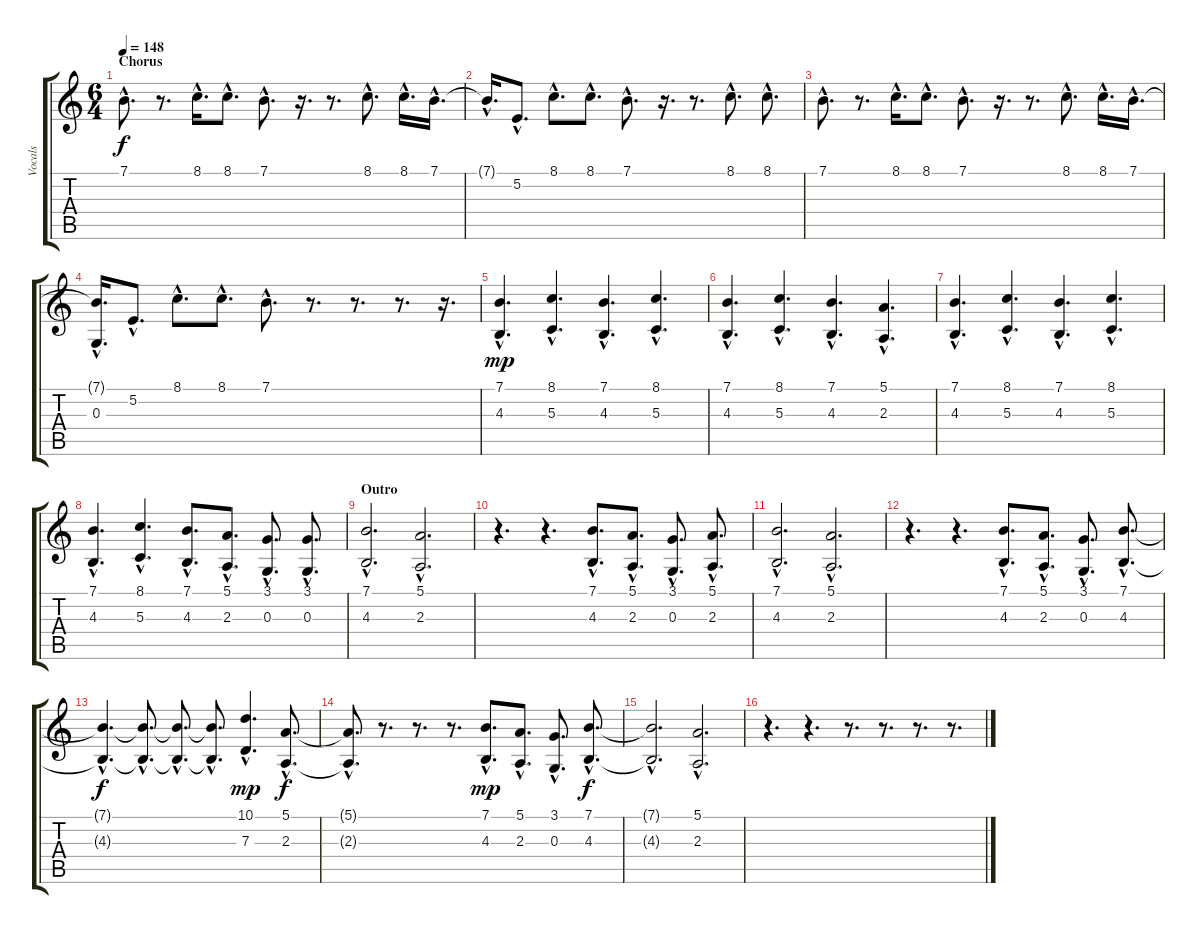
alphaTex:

\track ("Vocals" "Vocals") {instrument lead5charang}
\staff {score tabs}
\tuning (E4 B3 G3 D3 A2 E2) {hide}
\ts (6 4)
\section ("" "Chorus")
\tempo 148
\clef g2
\ks c
7.1{hac}.8{d dy f} r.8{d} 8.1{hac}.16{d} 8.1{hac}.8{d} 7.1{hac}.8{d} r.16{d} r.8{d} 8.1{hac}.8{d} 8.1{hac}.16{d} 7.1{hac}.16{d} |
7.1{hac t}.16{d} 5.2{hac}.8{d} 8.1{hac}.8{d} 8.1{hac}.8{d} 7.1{hac}.8{d} r.16{d} r.8{d} 8.1{hac}.8{d} 8.1{hac}.8{d} |
7.1{hac}.8{d} r.8{d} 8.1{hac}.16{d} 8.1{hac}.8{d} 7.1{hac}.8{d} r.16{d} r.8{d} 8.1{hac}.8{d} 8.1{hac}.16{d} 7.1{hac}.16{d} |
(7.1{hac t} 0.3{hac}).16{d} 5.2{hac}.8{d} 8.1{hac}.8{d} 8.1{hac}.8{d} 7.1{hac}.8{d} r.8{d} r.8{d} r.8{d} r.16{d} |
(7.1{hac} 4.3{hac}).4{d dy mp} (8.1{hac} 5.3{hac}).4{d} (7.1{hac} 4.3{hac}).4{d} (8.1{hac} 5.3{hac}).4{d} |
(7.1{hac} 4.3{hac}).4{d} (8.1{hac} 5.3{hac}).4{d} (7.1{hac} 4.3{hac}).4{d} (5.1{hac} 2.3{hac}).4{d} |
(7.1{hac} 4.3{hac}).4{d} (8.1{hac} 5.3{hac}).4{d} (7.1{hac} 4.3{hac}).4{d} (8.1{hac} 5.3{hac}).4{d} |
(7.1{hac} 4.3{hac}).4{d} (8.1{hac} 5.3{hac}).4{d} (7.1{hac} 4.3{hac}).8{d} (5.1{hac} 2.3{hac}).8{d} (3.1{hac} 0.3{hac}).8{d} (3.1{hac} 0.3{hac}).8{d} |
\section ("" "Outro")
(7.1{hac} 4.3{hac}).2{d} (5.1{hac} 2.3{hac}).2{d} |
r.4{d} r.4{d} (7.1{hac} 4.3{hac}).8{d} (5.1{hac} 2.3{hac}).8{d} (3.1{hac} 0.3{hac}).8{d} (5.1{hac} 2.3{hac}).8{d} |
(7.1{hac} 4.3{hac}).2{d} (5.1{hac} 2.3{hac}).2{d} |
r.4{d} r.4{d} (7.1{hac} 4.3{hac}).8{d} (5.1{hac} 2.3{hac}).8{d} (3.1{hac} 0.3{hac}).8{d} (7.1{hac} 4.3{hac}).8{d} |
(7.1{hac t} 4.3{hac t}).4{d dy f} (7.1{hac t} 4.3{hac t}).8{d} (7.1{hac t} 4.3{hac t}).8{d} (7.1{hac t} 4.3{hac t}).8{d} (10.1{hac} 7.3{hac}).4{d dy mp} (5.1{hac} 2.3{hac}).8{d dy f} |
(5.1{hac t} 2.3{hac t}).8{d} r.8{d} r.8{d} r.8{d} (7.1{hac} 4.3{hac}).8{d dy mp} (5.1{hac} 2.3{hac}).8{d} (3.1{hac} 0.3{hac}).8{d} (7.1{hac} 4.3{hac}).8{d dy f} |
(7.1{hac t} 4.3{hac t}).2{d} (5.1{hac} 2.3{hac}).2{d} |
r.4{d} r.4{d} r.8{d} r.8{d} r.8{d} r.8{d}
